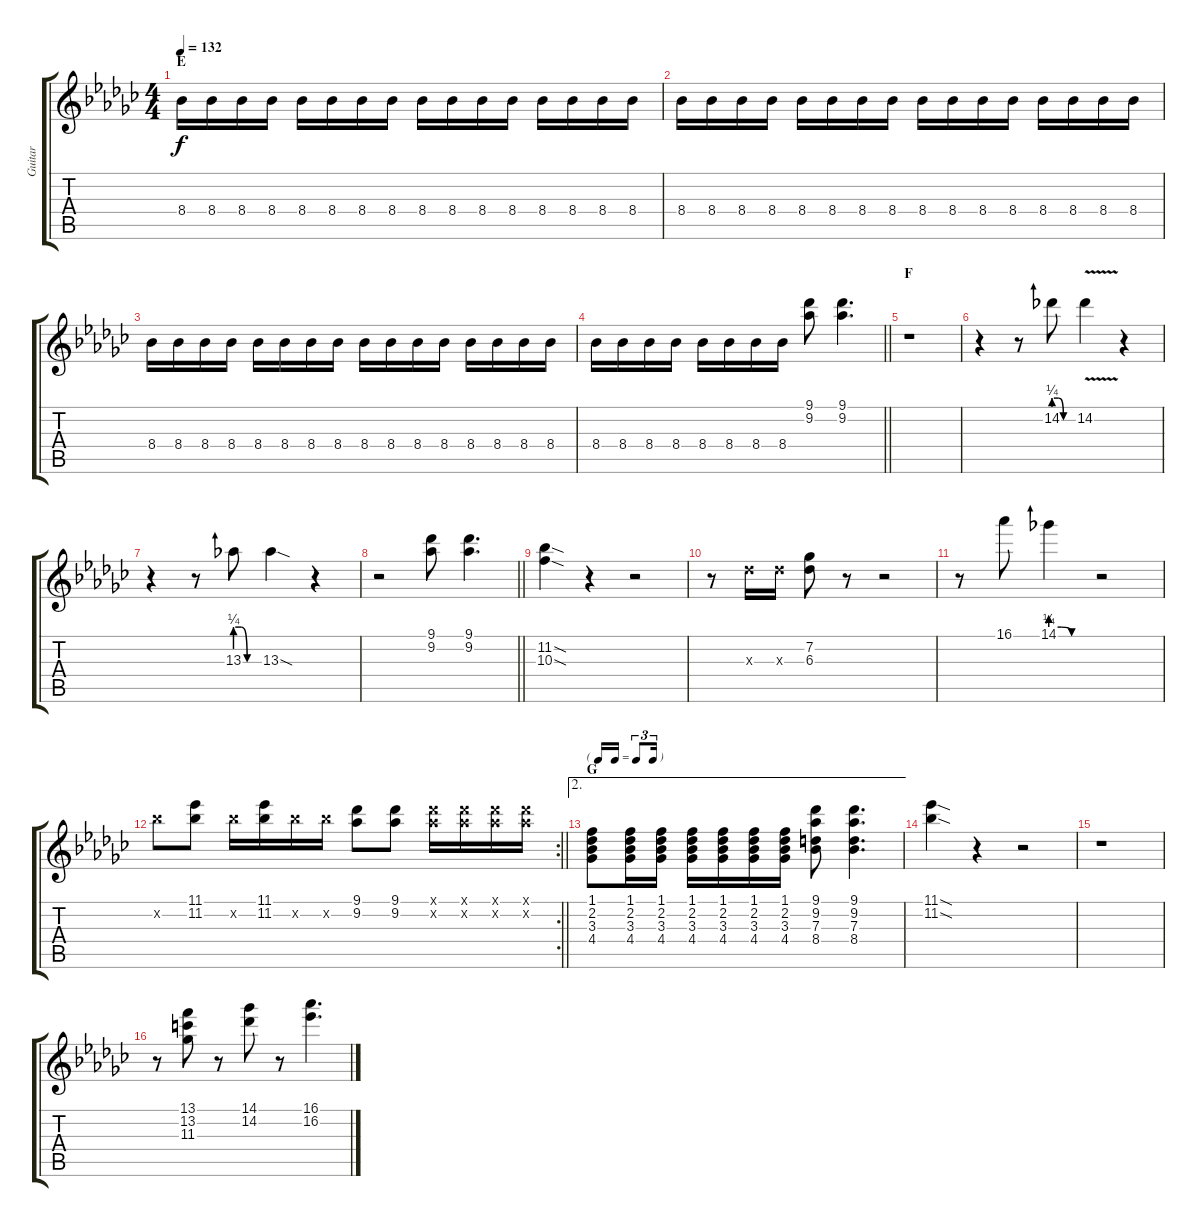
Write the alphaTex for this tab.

\track ("Guitar" "Guitar") {instrument overdrivenguitar}
\staff {score tabs}
\tuning (E4 B3 G3 D3 A2 E2) {hide}
\ts (4 4)
\section ("" "E")
\tempo 132
\clef g2
\ks gb
8.4.16{dy f} 8.4.16 8.4.16 8.4.16 8.4.16 8.4.16 8.4.16 8.4.16 8.4.16 8.4.16 8.4.16 8.4.16 8.4.16 8.4.16 8.4.16 8.4.16 |
8.4.16 8.4.16 8.4.16 8.4.16 8.4.16 8.4.16 8.4.16 8.4.16 8.4.16 8.4.16 8.4.16 8.4.16 8.4.16 8.4.16 8.4.16 8.4.16 |
8.4.16 8.4.16 8.4.16 8.4.16 8.4.16 8.4.16 8.4.16 8.4.16 8.4.16 8.4.16 8.4.16 8.4.16 8.4.16 8.4.16 8.4.16 8.4.16 |
\barLineRight lightlight
8.4.16 8.4.16 8.4.16 8.4.16 8.4.16 8.4.16 8.4.16 8.4.16 (9.1 9.2).8 (9.1 9.2).4{d} |
\section ("" "F")
r.1 |
r.4 r.8 14.2{be (custom 0 1 15 1 30 0 60 0)}.8 14.2{v}.4 r.4 |
r.4 r.8 13.3{be (custom 0 1 15 1 30 0 60 0)}.8 13.3{sod}.4 r.4 |
\barLineRight lightlight
r.2 (9.1 9.2).8 (9.1 9.2).4{d} |
(11.2{sod} 10.3{sod}).4 r.4 r.2 |
r.8 6.3{x}.16 6.3{x}.16 (7.2 6.3).8 r.8 r.2 |
r.8 16.1.8 14.1{be (custom 0 1 15 1 30 0 60 0)}.4 r.2 |
\rc 2
\barLineRight lightlight
11.2{x}.8 (11.1 11.2).8 11.2{x}.16 (11.1 11.2).16 11.2{x}.16 11.2{x}.16 (9.1 9.2).8 (9.1 9.2).8 (9.1{x} 9.2{x}).16 (9.1{x} 9.2{x}).16 (9.1{x} 9.2{x}).16 (9.1{x} 9.2{x}).16 |
\ae 2
\tf triplet16th
\section ("" "G")
(1.1 2.2 3.3 4.4).8 (1.1 2.2 3.3 4.4).16 (1.1 2.2 3.3 4.4).16 (1.1 2.2 3.3 4.4).16 (1.1 2.2 3.3 4.4).16 (1.1 2.2 3.3 4.4).16 (1.1 2.2 3.3 4.4).16 (9.1 9.2 7.3 8.4).8 (9.1 9.2 7.3 8.4).4{d} |
(11.1{sod} 11.2{sod}).4 r.4 r.2 |
r.1 |
r.8 (13.1 13.2 11.3).8 r.8 (14.1 14.2).8 r.8 (16.1 16.2).4{d}
